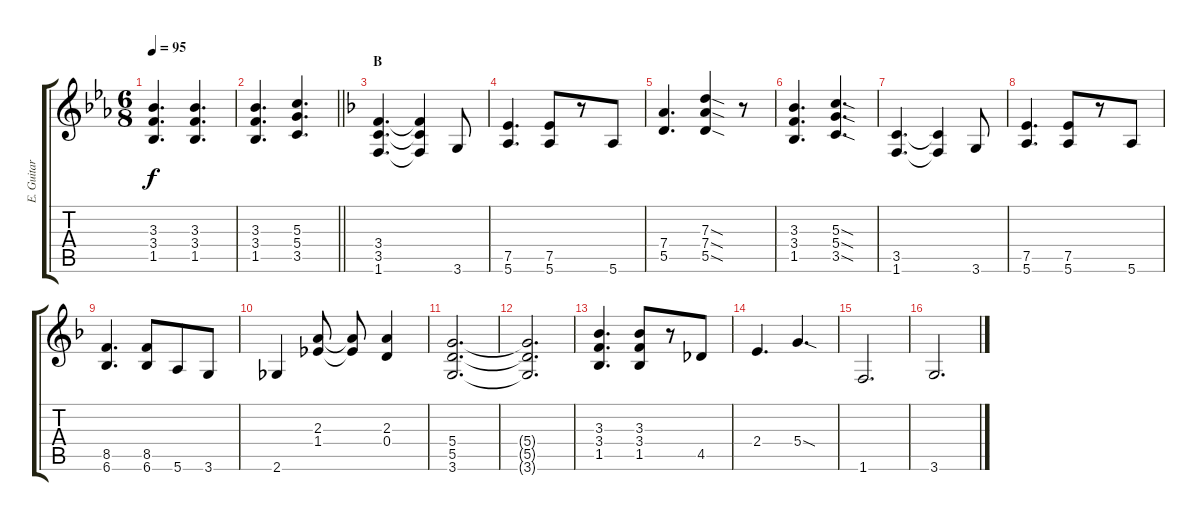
\track ("E. Guitar I" "E. Guitar ") {instrument electricguitarclean}
\staff {score tabs}
\tuning (E4 B3 G3 D3 A2 E2) {hide}
\ts (6 8)
\tempo 95
\clef g2
\ks eb
(3.3 3.4 1.5).4{d dy f} (3.3 3.4 1.5).4{d} |
\barLineRight lightlight
(3.3 3.4 1.5).4{d} (5.3 5.4 3.5).4{d} |
\section ("" "B")
\ks f
(3.4 3.5 1.6).4{d} (3.4{t} 3.5{t} 1.6{t}).4 3.6.8 |
(7.5 5.6).4{d} (7.5 5.6).8 r.8 5.6.8 |
(7.4 5.5).4{d} (7.3{sod} 7.4{sod} 5.5{sod}).4 r.8 |
(3.3 3.4 1.5).4{d} (5.3{sod} 5.4{sod} 3.5{sod}).4{d} |
(3.5 1.6).4{d} (3.5{t} 1.6{t}).4 3.6.8 |
(7.5 5.6).4{d} (7.5 5.6).8 r.8 5.6.8 |
(8.5 6.6).4{d} (8.5 6.6).8 5.6.8 3.6.8 |
2.6.4 (2.3 1.4).8 (2.3{t} 1.4{t}).8 (2.3 0.4).4 |
(5.4 5.5 3.6).2{d} |
(5.4{t} 5.5{t} 3.6{t}).2{d} |
(3.3 3.4 1.5).4{d} (3.3 3.4 1.5).8 r.8 4.5.8 |
2.4.4{d} 5.4{sod}.4{d} |
1.6.2{d} |
3.6.2{d}
